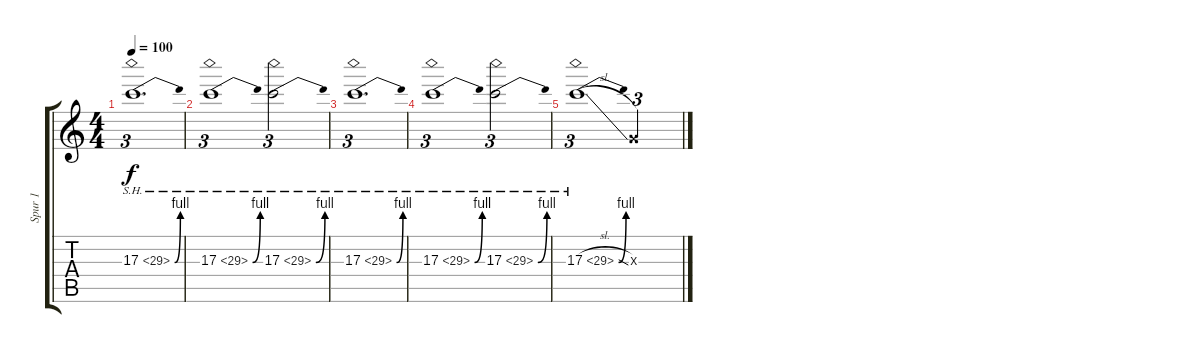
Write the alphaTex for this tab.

\track ("Spur 1" "Spur 1") {instrument electricguitarclean}
\staff {score tabs}
\tuning (E4 B3 G3 D3 A2 E2) {hide}
\ts (4 4)
\tempo 100
\clef g2
\ks c
17.3{be (bend 0 0 60 4) sh 12}.1{d tu (3 2) dy f} |
17.3{be (bend 0 0 60 4) sh 12}.1{tu (3 2) volume 16} 17.3{be (bend 0 0 60 4) sh 12}.2{tu (3 2)} |
17.3{be (bend 0 0 60 4) sh 12}.1{d tu (3 2)} |
17.3{be (bend 0 0 60 4) sh 12}.1{tu (3 2)} 17.3{be (bend 0 0 60 4) sh 12}.2{tu (3 2)} |
17.3{be (bend 0 0 60 4) sh 12 sl}.1{tu (3 2)} 0.3{x}.2{tu (3 2)}
